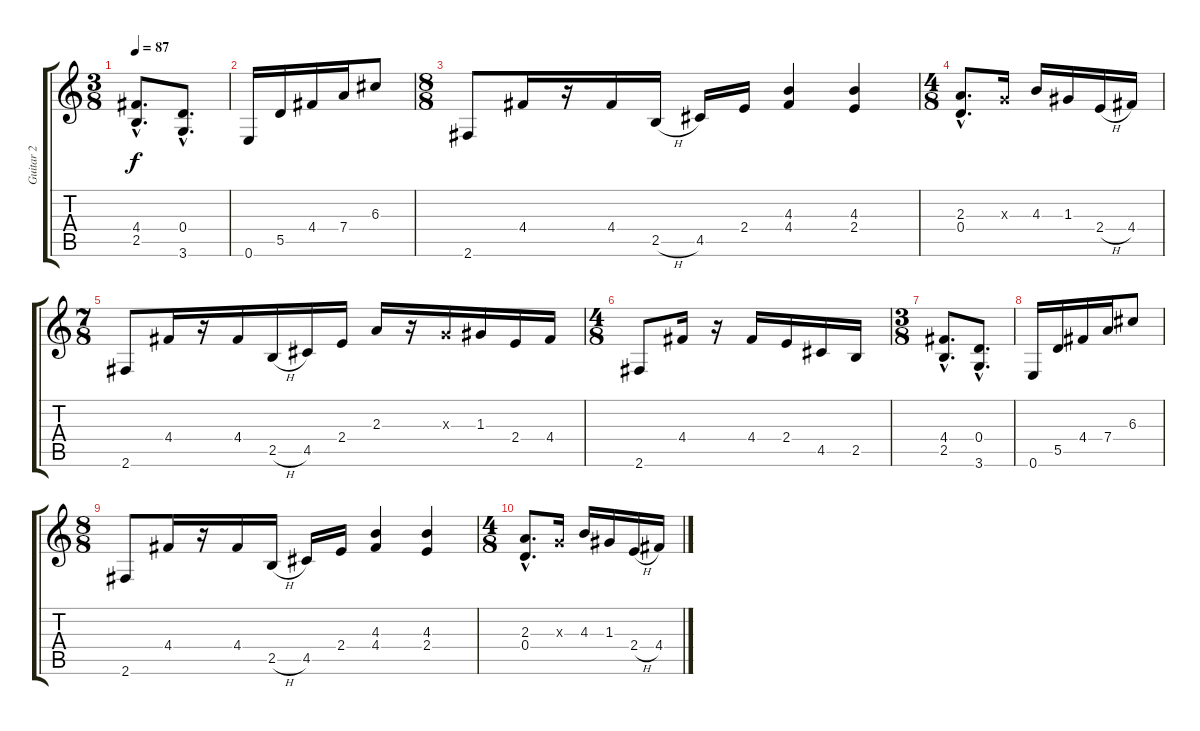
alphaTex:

\track ("Guitar 2" "Guitar 2") {instrument acousticguitarsteel}
\staff {score tabs}
\tuning (E4 B3 G3 D3 A2 E2) {hide}
\ts (3 8)
\tempo 87
\clef g2
\ks c
(4.4{hac} 2.5{hac}).8{d dy f} (0.4{hac} 3.6{hac}).8{d} |
0.6.16 5.5.16 4.4.16 7.4.16 6.3.8 |
\ts (8 8)
2.6.8 4.4.16 r.16 4.4.16 2.5{h}.16 4.5.16 2.4.16 (4.3 4.4).4 (4.3 2.4).4 |
\ts (4 8)
(2.3{hac} 0.4{hac}).8{d} 0.3{x}.16 4.3.16 1.3.16 2.4{h}.16 4.4.16 |
\ts (7 8)
2.6.8 4.4.16 r.16 4.4.16 2.5{h}.16 4.5.16 2.4.16 2.3.16 r.16 0.3{x}.16 1.3.16 2.4.16 4.4.16 |
\ts (4 8)
2.6.8 4.4.16 r.16 4.4.16 2.4.16 4.5.16 2.5.16 |
\ts (3 8)
(4.4{hac} 2.5{hac}).8{d} (0.4{hac} 3.6{hac}).8{d} |
0.6.16 5.5.16 4.4.16 7.4.16 6.3.8 |
\ts (8 8)
2.6.8 4.4.16 r.16 4.4.16 2.5{h}.16 4.5.16 2.4.16 (4.3 4.4).4 (4.3 2.4).4 |
\ts (4 8)
(2.3{hac} 0.4{hac}).8{d} 0.3{x}.16 4.3.16 1.3.16 2.4{h}.16 4.4.16
